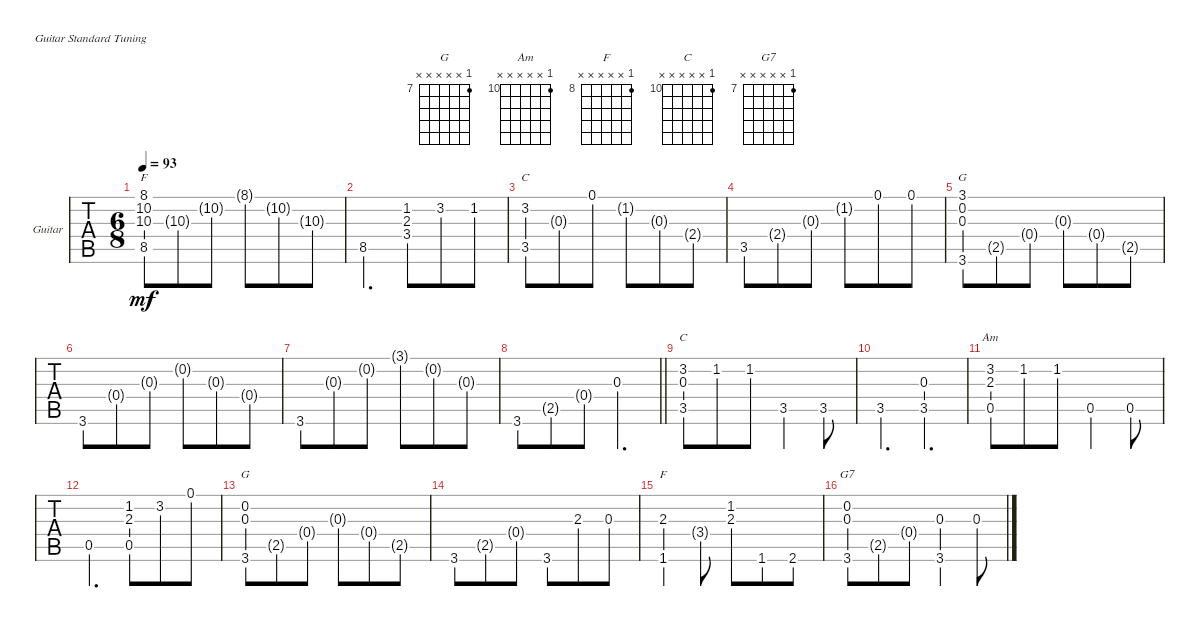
\bracketExtendMode groupsimilarinstruments
\firstSystemTrackNameOrientation horizontal
\otherSystemsTrackNameOrientation horizontal
\track ("music.kaminari.info" "Guitar") {instrument accordion}
\staff {tabs}
\tuning (E4 B3 G3 D3 A2 E2)
\displaytranspose 12
\chord ("G" 3 x x x x x)
\chord ("Am" 10 x x x x x) {firstfret 10}
\chord ("F" 5 x x x x x)
\chord ("C" x 3 x x x x)
\chord ("F" 8 x x x x x) {firstfret 8}
\chord ("C" 10 x x x x x) {firstfret 10}
\chord ("G" 7 x x x x x) {firstfret 7}
\chord ("G7" 7 x x x x x) {firstfret 7}
\ts (6 8)
\tempo 93
\clef g2
\ks c
(8.1 8.5 10.2 10.3).8{ch "F" dy mf} 10.3{g}.8 10.2{g}.8 8.1{g}.8 10.2{g}.8 10.3{g}.8 |
8.5.4{d} (1.2 3.4 2.3).8 3.2.8 1.2.8 |
(3.2 3.5).8{ch "C"} 0.3{g}.8 0.1.8 1.2{g}.8 0.3{g}.8 2.4{g}.8 |
3.5.8 2.4{g}.8 0.3{g}.8 1.2{g}.8 0.1.8 0.1.8 |
(3.1 3.6 0.2 0.3).8{ch "G"} 2.5{g}.8 0.4{g}.8 0.3{g}.8 0.4{g}.8 2.5{g}.8 |
3.6.8 0.4{g}.8 0.3{g}.8 0.2{g}.8 0.3{g}.8 0.4{g}.8 |
3.6.8 0.3{g}.8 0.2{g}.8 3.1{g}.8 0.2{g}.8 0.3{g}.8 |
\barLineRight lightlight
3.6.8 2.5{g}.8 0.4{g}.8 0.3.4{d} |
(3.2 3.5 0.3).8{ch "C"} 1.2.8 1.2.8 3.5.4 3.5.8 |
3.5.4{d} (0.3 3.5).4{d} |
(3.2 0.5 2.3).8{ch "Am"} 1.2.8 1.2.8 0.5.4 0.5.8 |
0.5.4{d} (1.2 0.5 2.3).8 3.2.8 0.1.8 |
(0.2 3.6 0.3).8{ch "G"} 2.5{g}.8 0.4{g}.8 0.3{g}.8 0.4{g}.8 2.5{g}.8 |
3.6.8 2.5{g}.8 0.4{g}.8 3.6.8 2.3.8 0.3.8 |
(2.3 1.6).4{ch "F"} 3.4{g}.8 (1.2 2.3).8 1.6.8 2.6.8 |
(0.2 3.6 0.3).8{ch "G7"} 2.5{g}.8 0.4{g}.8 (0.3 3.6).4 0.3.8
